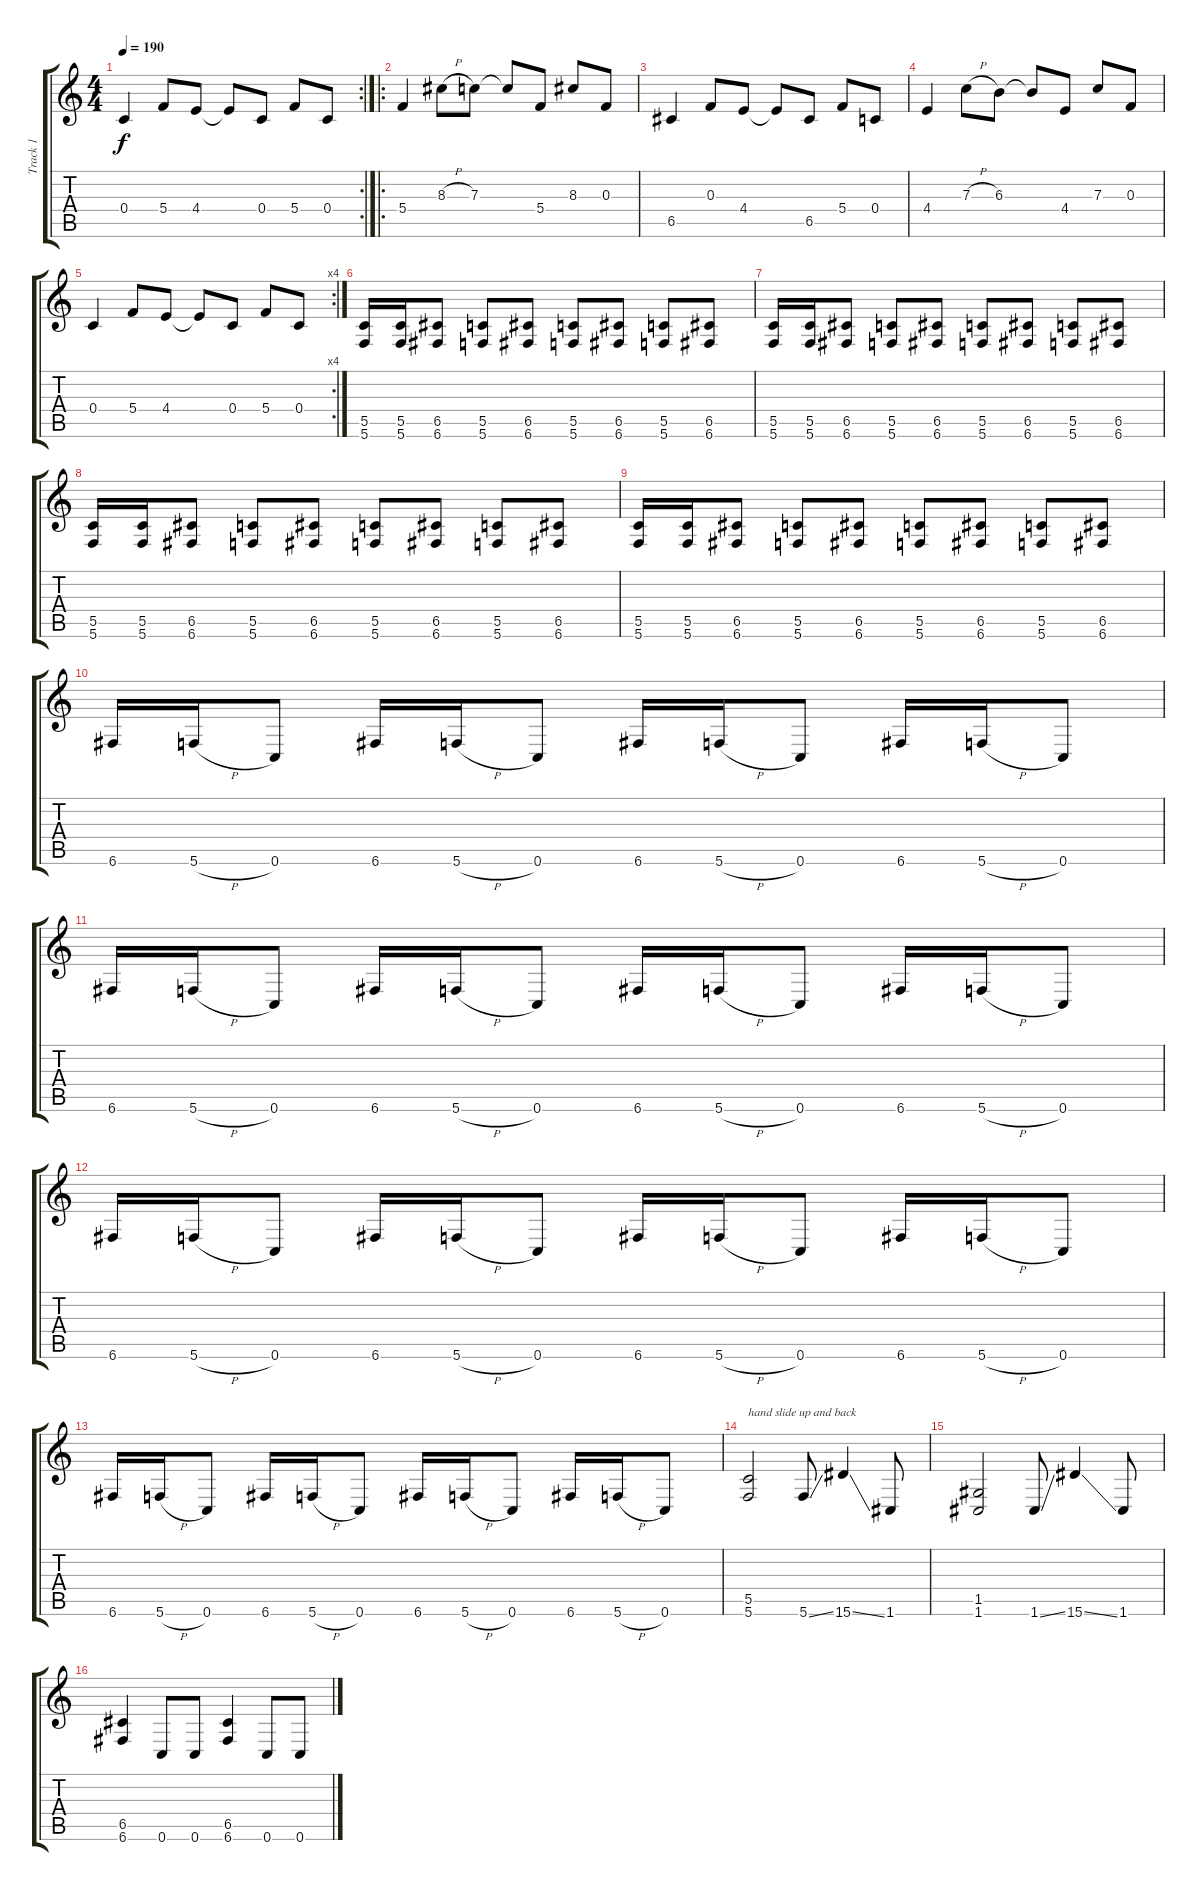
\track ("Track 1" "Track 1") {instrument distortionguitar}
\staff {score tabs}
\tuning (D4 A3 F3 C3 G2 C2) {hide}
\rc 2
\ts (4 4)
\tempo 190
\clef g2
\ks c
0.4.4{dy f} 5.4.8 4.4.8 4.4{t}.8 0.4.8 5.4.8 0.4.8 |
\ro
5.4.4 8.3{h}.8 7.3.8 7.3{t}.8 5.4.8 8.3.8 0.3.8 |
6.5.4 0.3.8 4.4.8 4.4{t}.8 6.5.8 5.4.8 0.4.8 |
4.4.4 7.3{h}.8 6.3.8 6.3{t}.8 4.4.8 7.3.8 0.3.8 |
\rc 4
0.4.4 5.4.8 4.4.8 4.4{t}.8 0.4.8 5.4.8 0.4.8 |
(5.5 5.6).16 (5.5 5.6).16 (6.5 6.6).8 (5.5 5.6).8 (6.5 6.6).8 (5.5 5.6).8 (6.5 6.6).8 (5.5 5.6).8 (6.5 6.6).8 |
(5.5 5.6).16 (5.5 5.6).16 (6.5 6.6).8 (5.5 5.6).8 (6.5 6.6).8 (5.5 5.6).8 (6.5 6.6).8 (5.5 5.6).8 (6.5 6.6).8 |
(5.5 5.6).16 (5.5 5.6).16 (6.5 6.6).8 (5.5 5.6).8 (6.5 6.6).8 (5.5 5.6).8 (6.5 6.6).8 (5.5 5.6).8 (6.5 6.6).8 |
(5.5 5.6).16 (5.5 5.6).16 (6.5 6.6).8 (5.5 5.6).8 (6.5 6.6).8 (5.5 5.6).8 (6.5 6.6).8 (5.5 5.6).8 (6.5 6.6).8 |
6.6.16 5.6{h}.16 0.6.8 6.6.16 5.6{h}.16 0.6.8 6.6.16 5.6{h}.16 0.6.8 6.6.16 5.6{h}.16 0.6.8 |
6.6.16 5.6{h}.16 0.6.8 6.6.16 5.6{h}.16 0.6.8 6.6.16 5.6{h}.16 0.6.8 6.6.16 5.6{h}.16 0.6.8 |
6.6.16 5.6{h}.16 0.6.8 6.6.16 5.6{h}.16 0.6.8 6.6.16 5.6{h}.16 0.6.8 6.6.16 5.6{h}.16 0.6.8 |
6.6.16 5.6{h}.16 0.6.8 6.6.16 5.6{h}.16 0.6.8 6.6.16 5.6{h}.16 0.6.8 6.6.16 5.6{h}.16 0.6.8 |
(5.5 5.6).2{txt "hand slide up and back"} 5.6{ss}.8 15.6{ss}.4 1.6.8 |
(1.5 1.6).2 1.6{ss}.8 15.6{ss}.4 1.6.8 |
(6.5 6.6).4 0.6.8 0.6.8 (6.5 6.6).4 0.6.8 0.6.8
